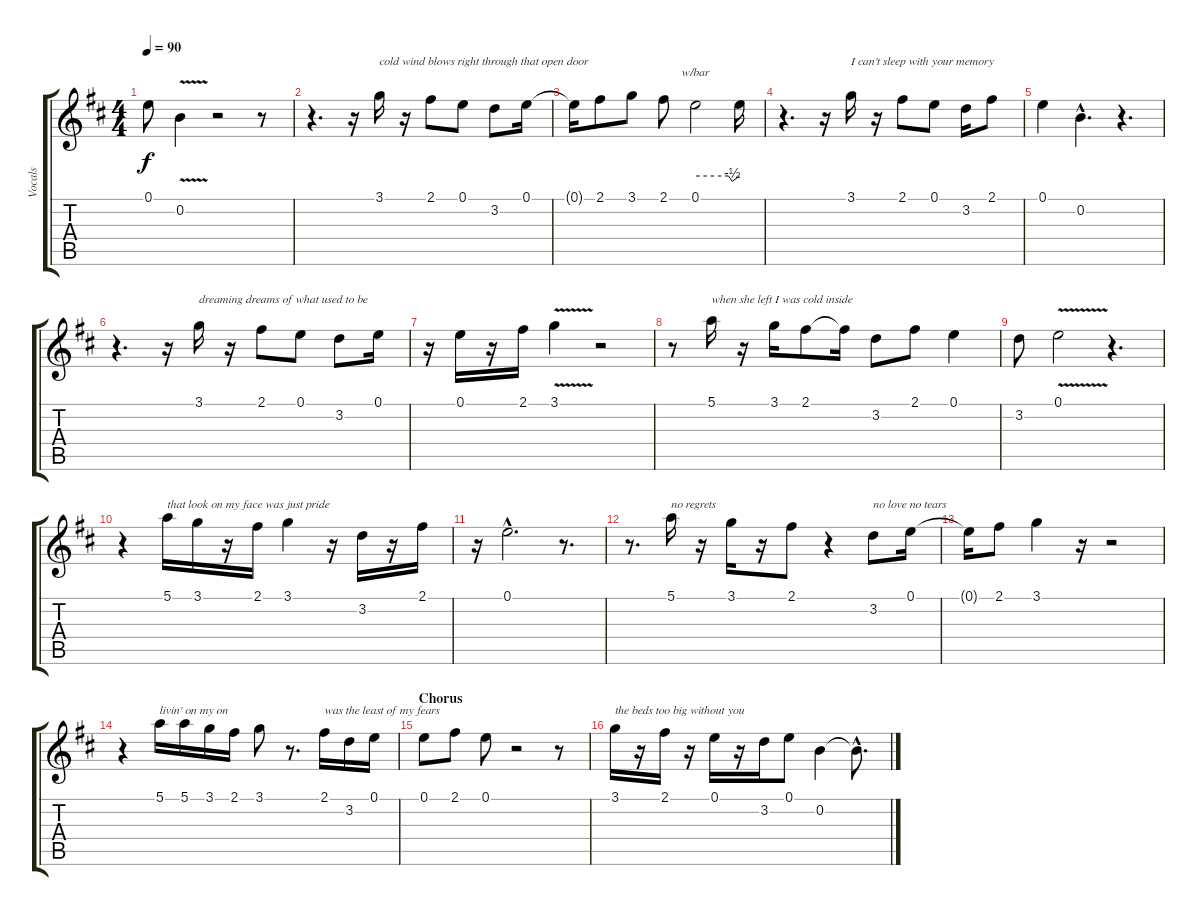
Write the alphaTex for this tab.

\track ("Vocals" "Vocals") {instrument electricguitarjazz}
\staff {score tabs}
\tuning (E4 B3 G3 D3 A2 E2) {hide}
\ts (4 4)
\tempo 90
\clef g2
\ks bminor
0.1{t}.8{dy f} 0.2{v}.4 r.2 r.8 |
r.4{d} r.16 3.1.16{txt "cold wind blows right through that open door"} r.16 2.1.8 0.1.8 3.2.8 0.1.16 |
0.1{t}.16 2.1.8 3.1.8 2.1.8 0.1.2{tbe (custom default 0 0 45 0 50 -2 60 0)} 0.1{t}.16 |
r.4{d} r.16 3.1.16{txt "I can't sleep with your memory"} r.16 2.1.8 0.1.8 3.2.16 2.1.8 |
0.1.4 0.2{hac}.4{d} r.4{d} |
r.4{d} r.16 3.1.16{txt "dreaming dreams of what used to be"} r.16 2.1.8 0.1.8 3.2.8 0.1.16 |
r.16 0.1.16 r.16 2.1.16 3.1{v}.4 r.2 |
r.8 5.1.16{txt "when she left I was cold inside"} r.16 3.1.16 2.1.8 2.1{t}.16 3.2.8 2.1.8 0.1.4 |
3.2.8 0.1{v}.2 r.4{d} |
r.4 5.1.16{txt "that look on my face was just pride"} 3.1.16 r.16 2.1.16 3.1.4 r.16 3.2.16 r.16 2.1.16 |
r.16 0.1{hac}.2{d} r.8{d} |
r.8{d} 5.1.16{txt "no regrets "} r.16 3.1.16 r.16 2.1.8 r.4 3.2.8{txt "no love no tears"} 0.1.16 |
0.1{t}.16 2.1.8 3.1.4 r.16 r.2 |
r.4 5.1.16{txt "livin' on my on"} 5.1.16 3.1.16 2.1.16 3.1.8 r.8{d} 2.1.16{txt "was the least of my fears"} 3.2.16 0.1.16 |
\section ("" "Chorus")
0.1.8 2.1.8 0.1.8 r.2 r.8 |
3.1.16{txt "the beds too big without you"} r.16 2.1.16 r.16 0.1.16 r.16 3.2.16 0.1.8 0.2.4 0.2{hac t}.8{d}
